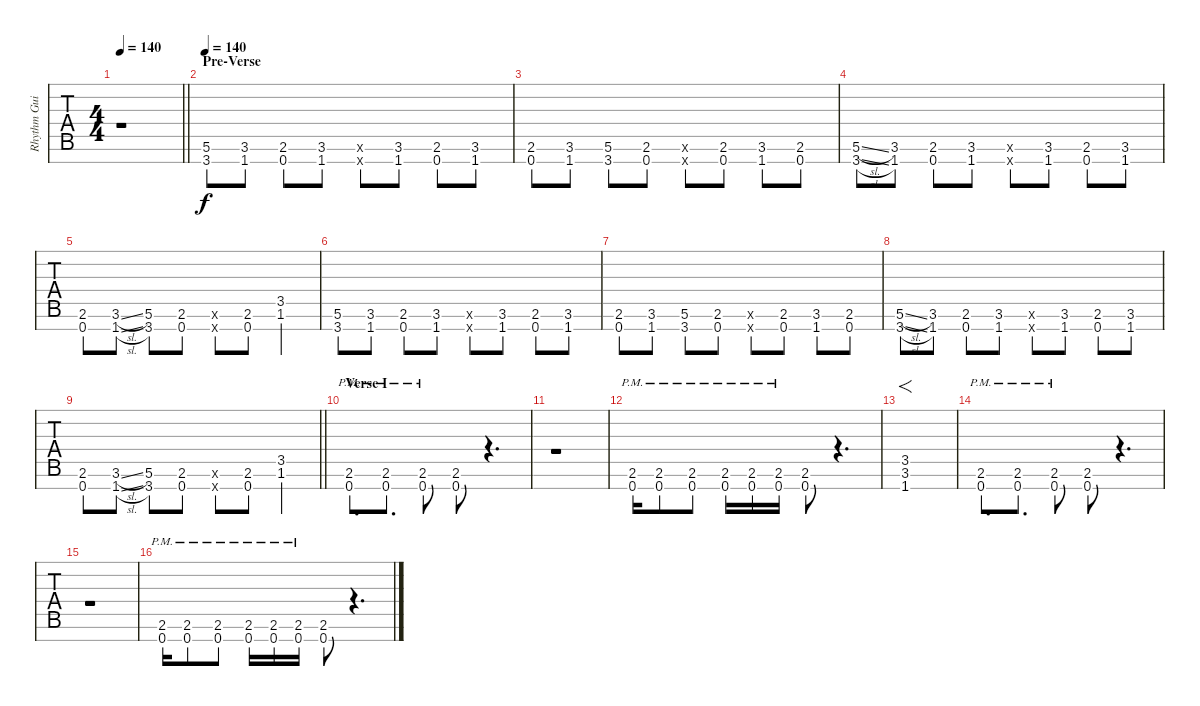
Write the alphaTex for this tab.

\track ("Rhythm Guitar" "Rhythm Gui") {instrument distortionguitar}
\staff {tabs}
\tuning (Eb4 Bb3 Gb3 Db3 Ab2 Eb2 Bb1) {hide}
\ts (4 4)
\tempo 140
\clef f4
\barLineRight lightlight
\ks c
r.1{dy f} |
\section ("" "Pre-Verse")
\tempo 140
(5.6 3.7).8 (3.6 1.7).8 (2.6 0.7).8 (3.6 1.7).8 (3.6{x} 1.7{x}).8 (3.6 1.7).8 (2.6 0.7).8 (3.6 1.7).8 |
(2.6 0.7).8 (3.6 1.7).8 (5.6 3.7).8 (2.6 0.7).8 (2.6{x} 0.7{x}).8 (2.6 0.7).8 (3.6 1.7).8 (2.6 0.7).8 |
(5.6{sl} 3.7{sl}).8 (3.6 1.7).8 (2.6 0.7).8 (3.6 1.7).8 (3.6{x} 1.7{x}).8 (3.6 1.7).8 (2.6 0.7).8 (3.6 1.7).8 |
(2.6 0.7).8 (3.6{sl} 1.7{sl}).8 (5.6 3.7).8 (2.6 0.7).8 (2.6{x} 0.7{x}).8 (2.6 0.7).8 (3.5 1.6).4 |
(5.6 3.7).8 (3.6 1.7).8 (2.6 0.7).8 (3.6 1.7).8 (3.6{x} 1.7{x}).8 (3.6 1.7).8 (2.6 0.7).8 (3.6 1.7).8 |
(2.6 0.7).8 (3.6 1.7).8 (5.6 3.7).8 (2.6 0.7).8 (2.6{x} 0.7{x}).8 (2.6 0.7).8 (3.6 1.7).8 (2.6 0.7).8 |
(5.6{sl} 3.7{sl}).8 (3.6 1.7).8 (2.6 0.7).8 (3.6 1.7).8 (3.6{x} 1.7{x}).8 (3.6 1.7).8 (2.6 0.7).8 (3.6 1.7).8 |
\barLineRight lightlight
(2.6 0.7).8 (3.6{sl} 1.7{sl}).8 (5.6 3.7).8 (2.6 0.7).8 (2.6{x} 0.7{x}).8 (2.6 0.7).8 (3.5 1.6).4 |
\section ("" "Verse I")
(2.6{pm} 0.7{pm}).8{d} (2.6{pm} 0.7{pm}).8{d} (2.6{pm} 0.7{pm}).8 (2.6 0.7).8 r.4{d} |
r.1 |
(2.6{pm} 0.7{pm}).16 (2.6{pm} 0.7{pm}).8 (2.6{pm} 0.7{pm}).8 (2.6{pm} 0.7{pm}).16 (2.6{pm} 0.7{pm}).16 (2.6{pm} 0.7{pm}).16 (2.6 0.7).8 r.4{d} |
(3.5 3.6 1.7).1{f} |
(2.6{pm} 0.7{pm}).8{d} (2.6{pm} 0.7{pm}).8{d} (2.6{pm} 0.7{pm}).8 (2.6 0.7).8 r.4{d} |
r.1 |
(2.6{pm} 0.7{pm}).16 (2.6{pm} 0.7{pm}).8 (2.6{pm} 0.7{pm}).8 (2.6{pm} 0.7{pm}).16 (2.6{pm} 0.7{pm}).16 (2.6{pm} 0.7{pm}).16 (2.6 0.7).8 r.4{d}
